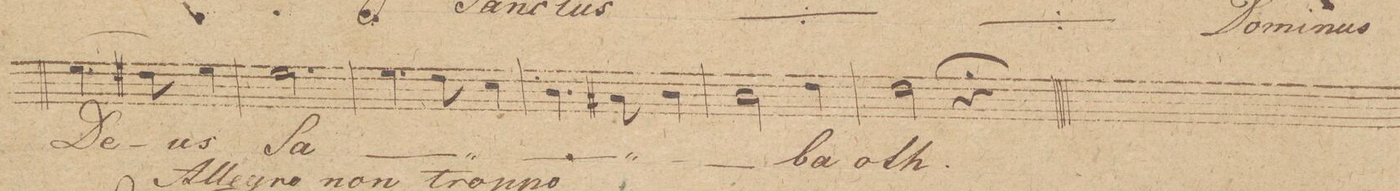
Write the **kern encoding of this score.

**kern	**text
*I"Baſso 1mo	*
*clefF4	*
*k[]	*
*M3/4	*
(4.G\	De-
8F#X\)	.
4G\	-us
=9	=9
2.G\	Sa-
=10	=10
4.G\	.
8F\	.
4E\	.
=11	=11
4.D\	.
8C#X\	.
4D\	.
=12	=12
2D\	.
4F\	-ba-
=13	=13
2F\	-oth.
4r;	.
=14||	=14||
*M6/8	*
*-	*-
